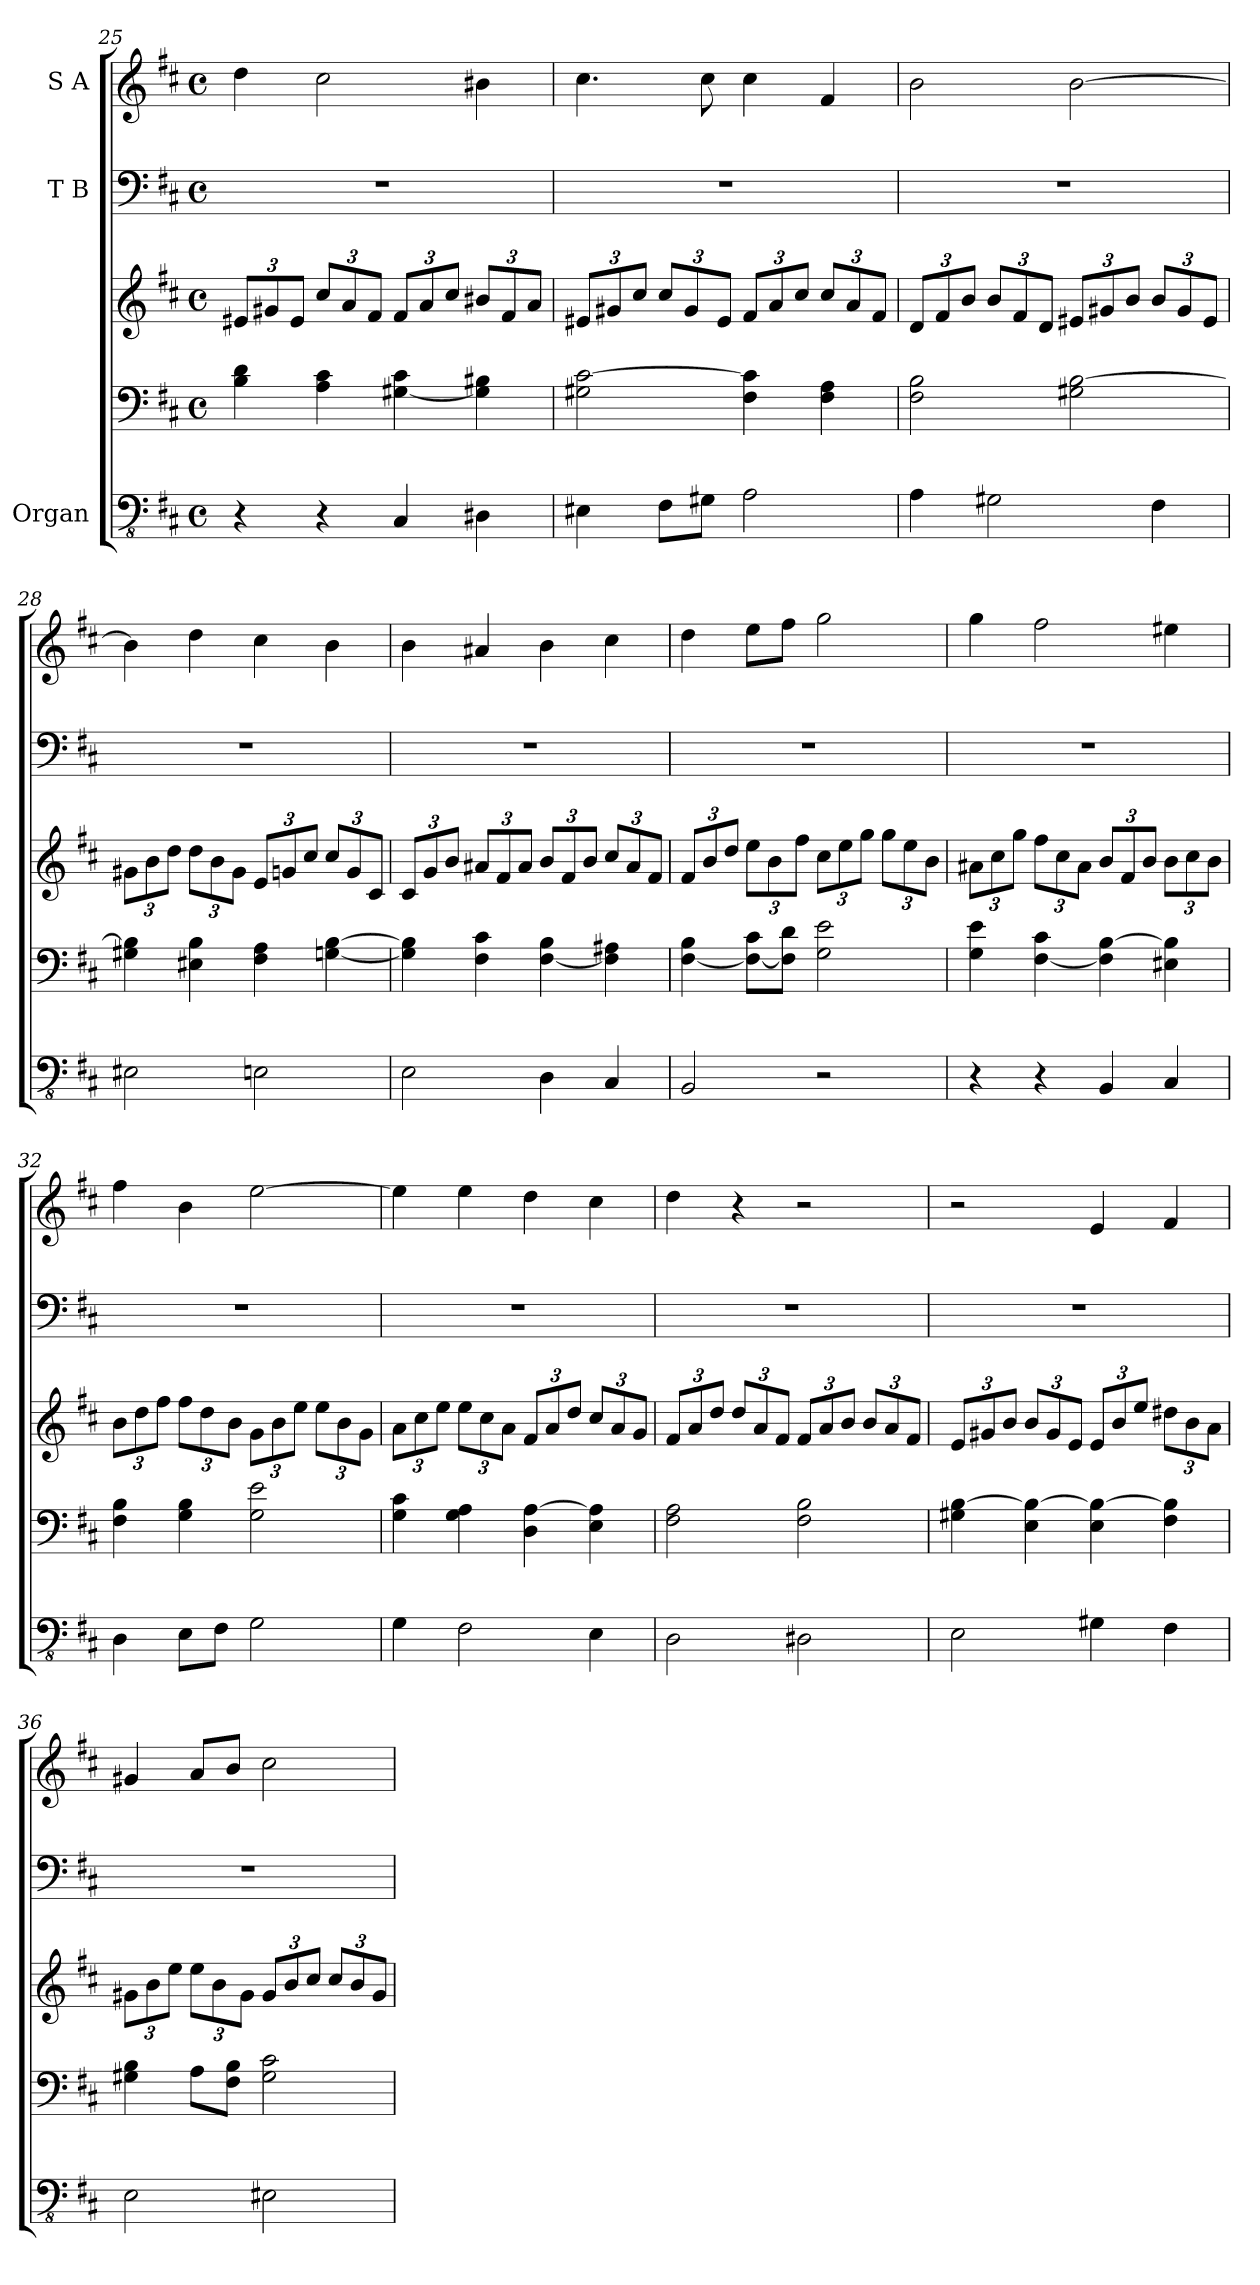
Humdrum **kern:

**kern	**kern	**kern	**kern	**kern
*part3	*part3	*part3	*part2	*part1
*staff5	*staff4	*staff3	*staff2	*staff1
*I"Organ	*	*	*I"T B	*I"S A
!!LO:PB:g=z
*clefFv4	*clefF4	*clefG2	*clefF4	*clefG2
*k[f#c#]	*k[f#c#]	*k[f#c#]	*k[f#c#]	*k[f#c#]
*M4/4	*M4/4	*M4/4	*M4/4	*M4/4
*met(c)	*met(c)	*met(c)	*met(c)	*met(c)
*	*	*Xbrackettup	*	*
=25	=25	=25	=25	=25
4r	4B\ 4d\	12e#X/L	1r	4dd\
.	.	12g#X/	.	.
.	.	12e#/J	.	.
4r	4A\ 4c#\	12cc#/L	.	2cc#\
.	.	12a/	.	.
.	.	12f#/J	.	.
4CC#/	[4G#X\ 4c#\	12f#/L	.	.
.	.	12a/	.	.
.	.	12cc#/J	.	.
4DD#X\	4G#\] 4B#X\	12b#X/L	.	4b#X\
.	.	12f#/	.	.
.	.	12a/J	.	.
=26	=26	=26	=26	=26
4EE#X\	2G#X\ [2c#\	12e#X/L	1r	4.cc#\
.	.	12g#X/	.	.
.	.	12cc#/J	.	.
8FF#\L	.	12cc#/L	.	.
.	.	12g#/	.	.
8GG#X\J	.	.	.	8cc#\
.	.	12e#/J	.	.
2AA\	4F#\ 4c#\]	12f#/L	.	4cc#\
.	.	12a/	.	.
.	.	12cc#/J	.	.
.	4F#\ 4A\	12cc#/L	.	4f#/
.	.	12a/	.	.
.	.	12f#/J	.	.
=27	=27	=27	=27	=27
4AA\	2F#\ 2B\	12d/L	1r	2b\
.	.	12f#/	.	.
.	.	12b/J	.	.
2GG#X\	.	12b/L	.	.
.	.	12f#/	.	.
.	.	12d/J	.	.
.	2G#X\ [2B\	12e#X/L	.	[2b\
.	.	12g#X/	.	.
.	.	12b/J	.	.
4FF#\	.	12b/L	.	.
.	.	12g#/	.	.
.	.	12e#/J	.	.
=28	=28	=28	=28	=28
2EE#X\	4G#X\ 4B\]	12g#X\L	1r	4b\]
.	.	12b\	.	.
.	.	12dd\J	.	.
.	4E#X\ 4B\	12dd\L	.	4dd\
.	.	12b\	.	.
.	.	12g#\J	.	.
2EEn\	4F#\ 4A\	12e/L	.	4cc#\
.	.	12gn/	.	.
.	.	12cc#/J	.	.
.	[4Gn\ [4B\	12cc#/L	.	4b\
.	.	12g/	.	.
.	.	12c#/J	.	.
!!LO:LB:g=z
=29	=29	=29	=29	=29
2EE\	4G\] 4B\]	12c#/L	1r	4b\
.	.	12g/	.	.
.	.	12b/J	.	.
.	4F#\ 4c#\	12a#X/L	.	4a#X/
.	.	12f#/	.	.
.	.	12a#/J	.	.
4DD\	[4F#\ 4B\	12b/L	.	4b\
.	.	12f#/	.	.
.	.	12b/J	.	.
4CC#/	4F#\] 4A#X\	12cc#/L	.	4cc#\
.	.	12a#/	.	.
.	.	12f#/J	.	.
=30	=30	=30	=30	=30
2BBB/	[4F#\ 4B\	12f#/L	1r	4dd\
.	.	12b/	.	.
.	.	12dd/J	.	.
.	8F#\_ 8c#\L	12ee\L	.	8ee\L
.	.	12b\	.	.
.	8F#\] 8d\J	.	.	8ff#\J
.	.	12ff#\J	.	.
2r	2G\ 2e\	12cc#\L	.	2gg\
.	.	12ee\	.	.
.	.	12gg\J	.	.
.	.	12gg\L	.	.
.	.	12ee\	.	.
.	.	12b\J	.	.
=31	=31	=31	=31	=31
4r	4G\ 4e\	12a#X\L	1r	4gg\
.	.	12cc#\	.	.
.	.	12gg\J	.	.
4r	[4F#\ 4c#\	12ff#\L	.	2ff#\
.	.	12cc#\	.	.
.	.	12a#\J	.	.
4BBB/	4F#\] [4B\	12b/L	.	.
.	.	12f#/	.	.
.	.	12b/J	.	.
4CC#/	4E#X\ 4B\]	12b\L	.	4ee#X\
.	.	12cc#\	.	.
.	.	12b\J	.	.
=32	=32	=32	=32	=32
4DD\	4F#\ 4B\	12b\L	1r	4ff#\
.	.	12dd\	.	.
.	.	12ff#\J	.	.
8EE\L	4G\ 4B\	12ff#\L	.	4b\
.	.	12dd\	.	.
8FF#\J	.	.	.	.
.	.	12b\J	.	.
2GG\	2G\ 2e\	12g\L	.	[2ee\
.	.	12b\	.	.
.	.	12ee\J	.	.
.	.	12ee\L	.	.
.	.	12b\	.	.
.	.	12g\J	.	.
!!LO:LB:g=z
=33	=33	=33	=33	=33
4GG\	4G\ 4c#\	12a\L	1r	4ee\]
.	.	12cc#\	.	.
.	.	12ee\J	.	.
2FF#\	4G\ 4A\	12ee\L	.	4ee\
.	.	12cc#\	.	.
.	.	12a\J	.	.
.	4D\ [4A\	12f#/L	.	4dd\
.	.	12a/	.	.
.	.	12dd/J	.	.
4EE\	4E\ 4A\]	12cc#/L	.	4cc#\
.	.	12a/	.	.
.	.	12g/J	.	.
=34	=34	=34	=34	=34
2DD\	2F#\ 2A\	12f#/L	1r	4dd\
.	.	12a/	.	.
.	.	12dd/J	.	.
.	.	12dd/L	.	4r
.	.	12a/	.	.
.	.	12f#/J	.	.
2DD#X\	2F#\ 2B\	12f#/L	.	2r
.	.	12a/	.	.
.	.	12b/J	.	.
.	.	12b/L	.	.
.	.	12a/	.	.
.	.	12f#/J	.	.
=35	=35	=35	=35	=35
2EE\	4G#X\ [4B\	12e/L	1r	2r
.	.	12g#X/	.	.
.	.	12b/J	.	.
.	4E\ 4B\_	12b/L	.	.
.	.	12g#/	.	.
.	.	12e/J	.	.
4GG#X\	4E\ 4B\_	12e/L	.	4e/
.	.	12b/	.	.
.	.	12ee/J	.	.
4FF#\	4F#\ 4B\]	12dd#X\L	.	4f#/
.	.	12b\	.	.
.	.	12a\J	.	.
=36	=36	=36	=36	=36
2EE\	4G#X\ 4B\	12g#X\L	1r	4g#X/
.	.	12b\	.	.
.	.	12ee\J	.	.
.	8A\L	12ee\L	.	8a/L
.	.	12b\	.	.
.	8F#\ 8B\J	.	.	8b/J
.	.	12g#\J	.	.
2EE#X\	2G#\ 2c#\	12g#/L	.	2cc#\
.	.	12b/	.	.
.	.	12cc#/J	.	.
.	.	12cc#/L	.	.
.	.	12b/	.	.
.	.	12g#/J	.	.
=	=	=	=	=
*-	*-	*-	*-	*-
